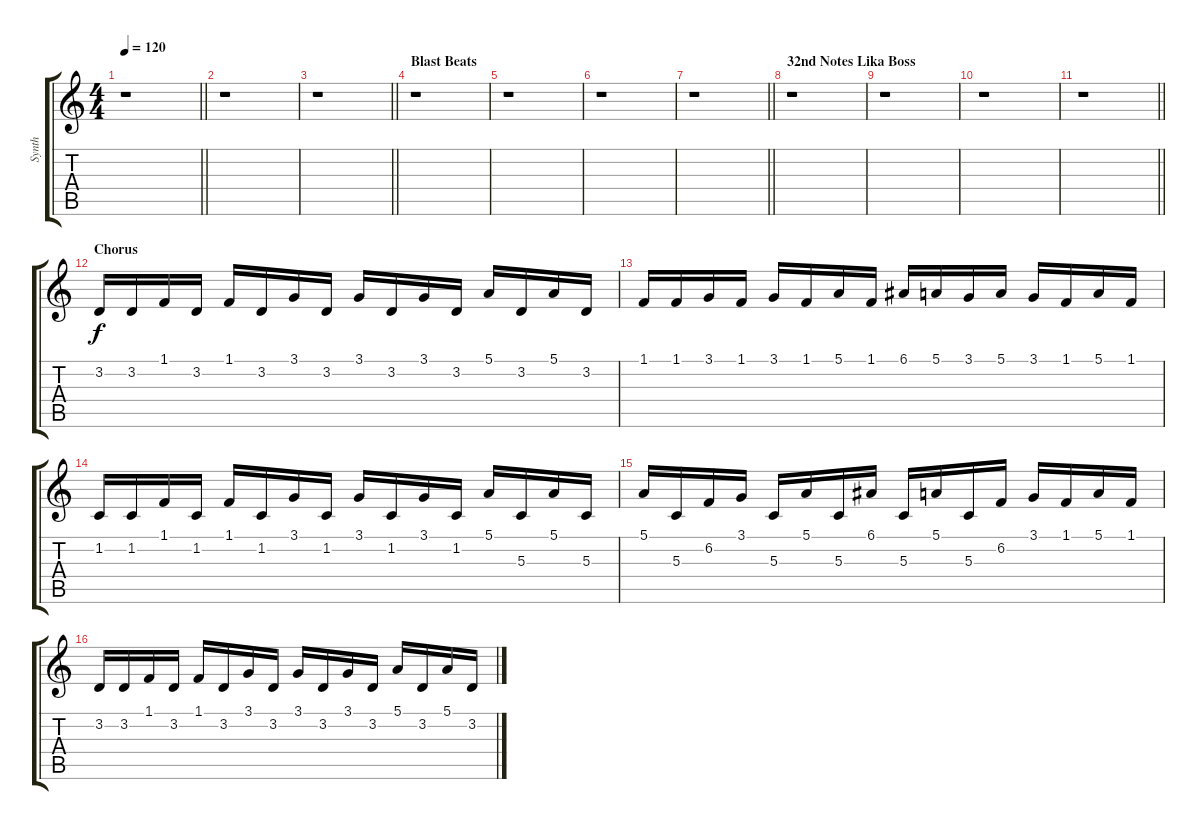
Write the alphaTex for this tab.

\track ("Synth" "Synth") {instrument lead2sawtooth}
\staff {score tabs}
\tuning (E4 B3 G3 D3 A2 D2) {hide}
\ts (4 4)
\tempo 120
\clef g2
\barLineRight lightlight
\ks c
r.1{dy f} |
r.1 |
\barLineRight lightlight
r.1 |
\section ("" "Blast Beats")
r.1 |
r.1 |
r.1 |
\barLineRight lightlight
r.1 |
\section ("" "32nd Notes Lika Boss")
r.1 |
r.1 |
r.1 |
\barLineRight lightlight
r.1 |
\section ("" "Chorus ")
3.2.16{volume 10 balance 8 instrument lead2sawtooth} 3.2.16 1.1.16 3.2.16 1.1.16 3.2.16 3.1.16 3.2.16 3.1.16 3.2.16 3.1.16 3.2.16 5.1.16 3.2.16 5.1.16 3.2.16 |
1.1.16 1.1.16 3.1.16 1.1.16 3.1.16 1.1.16 5.1.16 1.1.16 6.1.16 5.1.16 3.1.16 5.1.16 3.1.16 1.1.16 5.1.16 1.1.16 |
1.2.16 1.2.16 1.1.16 1.2.16 1.1.16 1.2.16 3.1.16 1.2.16 3.1.16 1.2.16 3.1.16 1.2.16 5.1.16 5.3.16 5.1.16 5.3.16 |
5.1.16 5.3.16 6.2.16 3.1.16 5.3.16 5.1.16 5.3.16 6.1.16 5.3.16 5.1.16 5.3.16 6.2.16 3.1.16 1.1.16 5.1.16 1.1.16 |
3.2.16 3.2.16 1.1.16 3.2.16 1.1.16 3.2.16 3.1.16 3.2.16 3.1.16 3.2.16 3.1.16 3.2.16 5.1.16 3.2.16 5.1.16 3.2.16
